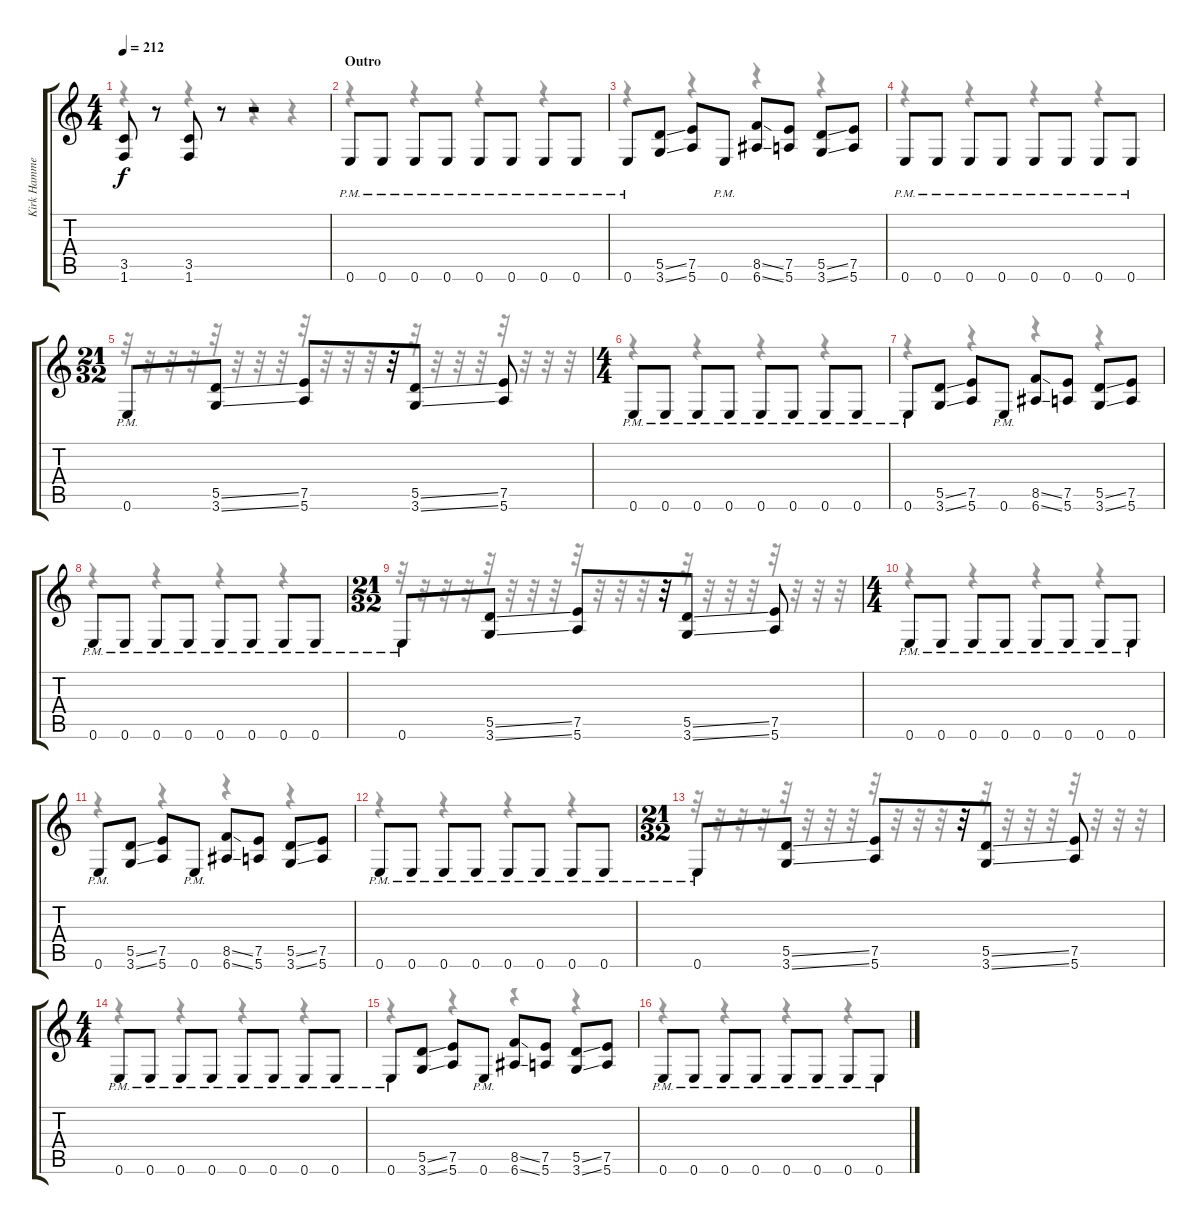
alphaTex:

\track ("Kirk Hammett" "Kirk Hamme") {instrument distortionguitar}
\staff {score tabs}
\tuning (E4 B3 G3 D3 A2 E2) {hide}
\voice
\ts (4 4)
\tempo 212
\clef g2
\ks c
(3.5 1.6).8{dy f} r.8 (3.5 1.6).8 r.8 r.2 |
\section ("" "Outro")
0.6{pm}.8 0.6{pm}.8 0.6{pm}.8 0.6{pm}.8 0.6{pm}.8 0.6{pm}.8 0.6{pm}.8 0.6{pm}.8 |
0.6{pm}.8 (5.5{ss} 3.6{ss}).8 (7.5 5.6).8 0.6{pm}.8 (8.5{ss} 6.6{ss}).8 (7.5 5.6).8 (5.5{ss} 3.6{ss}).8 (7.5 5.6).8 |
0.6{pm}.8 0.6{pm}.8 0.6{pm}.8 0.6{pm}.8 0.6{pm}.8 0.6{pm}.8 0.6{pm}.8 0.6{pm}.8 |
\ts (21 32)
0.6{pm}.8 (5.5{ss} 3.6{ss}).8 (7.5 5.6).8 r.32 (5.5{ss} 3.6{ss}).8 (7.5 5.6).8 |
\ts (4 4)
0.6{pm}.8 0.6{pm}.8 0.6{pm}.8 0.6{pm}.8 0.6{pm}.8 0.6{pm}.8 0.6{pm}.8 0.6{pm}.8 |
0.6{pm}.8 (5.5{ss} 3.6{ss}).8 (7.5 5.6).8 0.6{pm}.8 (8.5{ss} 6.6{ss}).8 (7.5 5.6).8 (5.5{ss} 3.6{ss}).8 (7.5 5.6).8 |
0.6{pm}.8 0.6{pm}.8 0.6{pm}.8 0.6{pm}.8 0.6{pm}.8 0.6{pm}.8 0.6{pm}.8 0.6{pm}.8 |
\ts (21 32)
0.6{pm}.8 (5.5{ss} 3.6{ss}).8 (7.5 5.6).8 r.32 (5.5{ss} 3.6{ss}).8 (7.5 5.6).8 |
\ts (4 4)
0.6{pm}.8 0.6{pm}.8 0.6{pm}.8 0.6{pm}.8 0.6{pm}.8 0.6{pm}.8 0.6{pm}.8 0.6{pm}.8 |
0.6{pm}.8 (5.5{ss} 3.6{ss}).8 (7.5 5.6).8 0.6{pm}.8 (8.5{ss} 6.6{ss}).8 (7.5 5.6).8 (5.5{ss} 3.6{ss}).8 (7.5 5.6).8 |
0.6{pm}.8 0.6{pm}.8 0.6{pm}.8 0.6{pm}.8 0.6{pm}.8 0.6{pm}.8 0.6{pm}.8 0.6{pm}.8 |
\ts (21 32)
0.6{pm}.8 (5.5{ss} 3.6{ss}).8 (7.5 5.6).8 r.32 (5.5{ss} 3.6{ss}).8 (7.5 5.6).8 |
\ts (4 4)
0.6{pm}.8 0.6{pm}.8 0.6{pm}.8 0.6{pm}.8 0.6{pm}.8 0.6{pm}.8 0.6{pm}.8 0.6{pm}.8 |
0.6{pm}.8 (5.5{ss} 3.6{ss}).8 (7.5 5.6).8 0.6{pm}.8 (8.5{ss} 6.6{ss}).8 (7.5 5.6).8 (5.5{ss} 3.6{ss}).8 (7.5 5.6).8 |
0.6{pm}.8 0.6{pm}.8 0.6{pm}.8 0.6{pm}.8 0.6{pm}.8 0.6{pm}.8 0.6{pm}.8 0.6{pm}.8
\voice
\clef g2
\ottava regular
\simile none
\ks c
r.4{dy f} r.4 r.4 r.4 |
r.4 r.4 r.4 r.4 |
r.4 r.4 r.4 r.4 |
r.4 r.4 r.4 r.4 |
r.32 r.32 r.32 r.32 r.32 r.32 r.32 r.32 r.32 r.32 r.32 r.32 r.32 r.32 r.32 r.32 r.32 r.32 r.32 r.32 r.32 |
r.4 r.4 r.4 r.4 |
r.4 r.4 r.4 r.4 |
r.4 r.4 r.4 r.4 |
r.32 r.32 r.32 r.32 r.32 r.32 r.32 r.32 r.32 r.32 r.32 r.32 r.32 r.32 r.32 r.32 r.32 r.32 r.32 r.32 r.32 |
r.4 r.4 r.4 r.4 |
r.4 r.4 r.4 r.4 |
r.4 r.4 r.4 r.4 |
r.32 r.32 r.32 r.32 r.32 r.32 r.32 r.32 r.32 r.32 r.32 r.32 r.32 r.32 r.32 r.32 r.32 r.32 r.32 r.32 r.32 |
r.4 r.4 r.4 r.4 |
r.4 r.4 r.4 r.4 |
r.4 r.4 r.4 r.4
